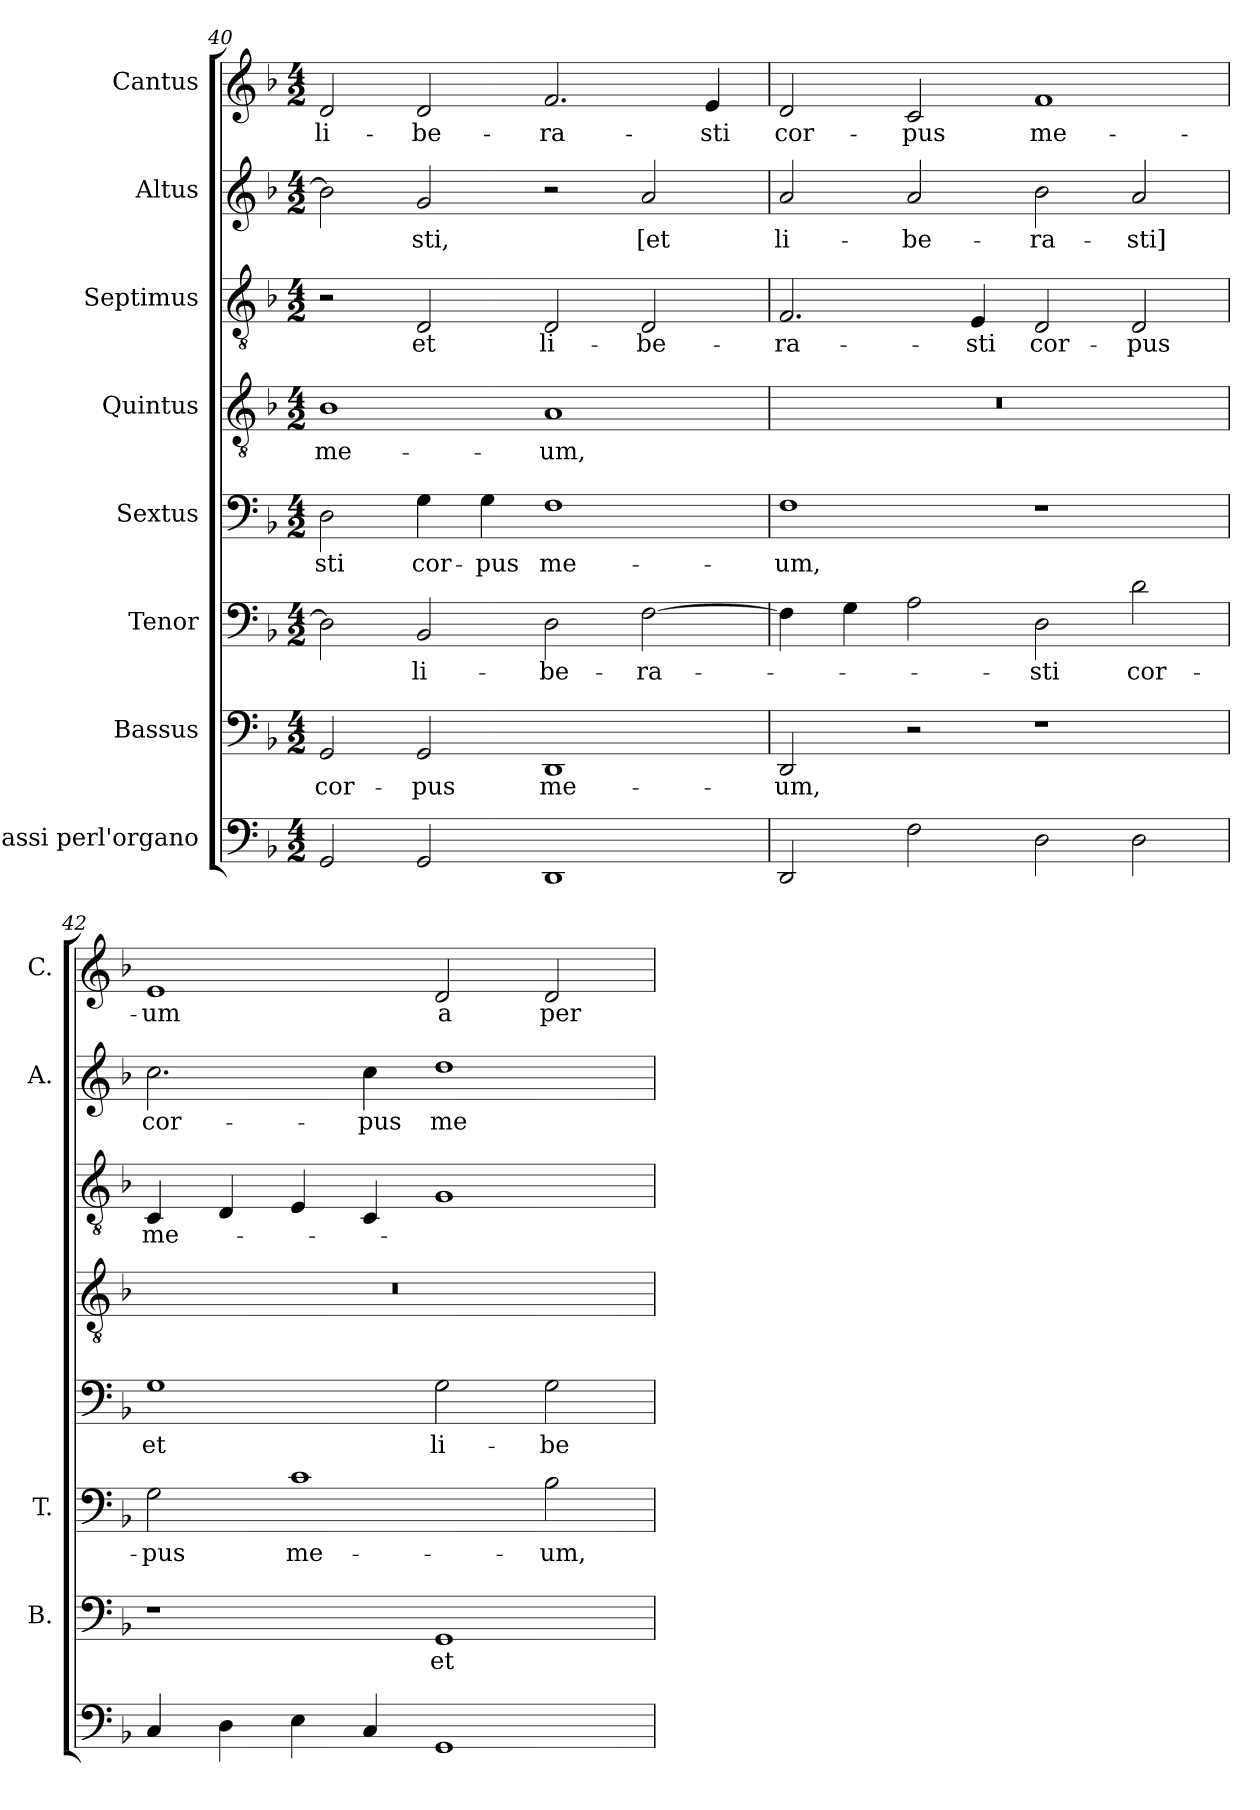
**kern	**kern	**text	**kern	**text	**kern	**text	**kern	**text	**kern	**text	**kern	**text	**kern	**text
*part8	*part7	*part7	*part6	*part6	*part5	*part5	*part4	*part4	*part3	*part3	*part2	*part2	*part1	*part1
*staff8	*staff7	*staff7	*staff6	*staff6	*staff5	*staff5	*staff4	*staff4	*staff3	*staff3	*staff2	*staff2	*staff1	*staff1
*I"Bassi perl'organo	*I"Bassus	*	*I"Tenor	*	*I"Sextus	*	*I"Quintus	*	*I"Septimus	*	*I"Altus	*	*I"Cantus	*
*	*I'B.	*	*I'T.	*	*	*	*	*	*	*	*I'A.	*	*I'C.	*
*clefF4	*clefF4	*	*clefF4	*	*clefF4	*	*clefGv2	*	*clefGv2	*	*clefG2	*	*clefG2	*
*	*	*	*	*	*	*	*ITrd7c12	*	*ITrd7c12	*	*ITrd7c12	*	*	*
*k[b-]	*k[b-]	*	*k[b-]	*	*k[b-]	*	*k[b-]	*	*k[b-]	*	*k[b-]	*	*k[b-]	*
*d:	*d:	*	*d:	*	*d:	*	*d:	*	*d:	*	*d:	*	*d:	*
*M4/2	*M4/2	*	*M4/2	*	*M4/2	*	*M4/2	*	*M4/2	*	*M4/2	*	*M4/2	*
=40	=40	=40	=40	=40	=40	=40	=40	=40	=40	=40	=40	=40	=40	=40
!	!	!LO:LY:b	!	!	!	!LO:LY:b	!	!LO:LY:b	!	!	!	!	!	!LO:LY:b
2GG/	2GG/	cor-	2D\]	.	2D\	-sti	1BB-	me-	2r	.	2B-\]	.	2d/	li-
!	!	!LO:LY:b	!	!LO:LY:b	!	!LO:LY:b	!	!	!	!LO:LY:b	!	!LO:LY:b	!	!LO:LY:b
2GG/	2GG/	-pus	2BB-/	li-	4G\	cor-	.	.	2DD/	et	2G/	-sti,	2d/	-be-
!	!	!	!	!	!	!LO:LY:b	!	!	!	!	!	!	!	!
.	.	.	.	.	4G\	-pus	.	.	.	.	.	.	.	.
!	!	!LO:LY:b	!	!LO:LY:b	!	!LO:LY:b	!	!LO:LY:b	!	!LO:LY:b	!	!	!	!LO:LY:b
1DD	1DD	me-	2D\	-be-	1F	me-	1AA	-um,	2DD/	li-	2r	.	2.f/	-ra-
!	!	!	!	!LO:LY:b	!	!	!	!	!	!LO:LY:b	!	!LO:LY:b	!	!
.	.	.	[>2F\	-ra-	.	.	.	.	2DD/	-be-	2A/	[et	.	.
!	!	!	!	!	!	!	!	!	!	!	!	!	!	!LO:LY:b
.	.	.	.	.	.	.	.	.	.	.	.	.	4e/	-sti
=41	=41	=41	=41	=41	=41	=41	=41	=41	=41	=41	=41	=41	=41	=41
!	!	!LO:LY:b	!	!	!	!LO:LY:b	!LO:N:vis=1	!	!	!LO:LY:b	!	!LO:LY:b	!	!LO:LY:b
2DD/	2DD/	-um,	4F\]	.	1F	-um,	0r	.	2.FF/	-ra-	2A/	li-	2d/	cor-
.	.	.	4G\	.	.	.	.	.	.	.	.	.	.	.
!	!	!	!	!	!	!	!	!	!	!	!	!LO:LY:b	!	!LO:LY:b
2F\	2r	.	2A\	.	.	.	.	.	.	.	2A/	-be-	2c/	-pus
!	!	!	!	!	!	!	!	!	!	!LO:LY:b	!	!	!	!
.	.	.	.	.	.	.	.	.	4EE/	-sti	.	.	.	.
!	!	!	!	!LO:LY:b	!	!	!	!	!	!LO:LY:b	!	!LO:LY:b	!	!LO:LY:b
2D\	1r	.	2D\	-sti	1r	.	.	.	2DD/	cor-	2B-\	-ra-	1f	me-
!	!	!	!	!LO:LY:b	!	!	!	!	!	!LO:LY:b	!	!LO:LY:b	!	!
2D\	.	.	2d\	cor-	.	.	.	.	2DD/	-pus	2A/	-sti]	.	.
=42	=42	=42	=42	=42	=42	=42	=42	=42	=42	=42	=42	=42	=42	=42
!	!	!	!	!LO:LY:b	!	!LO:LY:b	!LO:N:vis=1	!	!	!LO:LY:b	!	!LO:LY:b	!	!LO:LY:b
4C/	1r	.	2G\	-pus	1G	et	0r	.	4CC/	me-	2.c\	cor-	1e	-um
4D\	.	.	.	.	.	.	.	.	4DD/	.	.	.	.	.
!	!	!	!	!LO:LY:b	!	!	!	!	!	!	!	!	!	!
4E\	.	.	1c	me-	.	.	.	.	4EE/	.	.	.	.	.
!	!	!	!	!	!	!	!	!	!	!	!	!LO:LY:b	!	!
4C/	.	.	.	.	.	.	.	.	4CC/	.	4c\	-pus	.	.
!	!	!LO:LY:b	!	!	!	!LO:LY:b	!	!	!	!	!	!LO:LY:b	!	!LO:LY:b
1GG	1GG	et	.	.	2G\	li-	.	.	1GG	.	1d	me-	2d/	a
!	!	!	!	!LO:LY:b	!	!LO:LY:b	!	!	!	!	!	!	!	!LO:LY:b
.	.	.	2B-\	-um,	2G\	-be-	.	.	.	.	.	.	2d/	per-
=	=	=	=	=	=	=	=	=	=	=	=	=	=	=
*-	*-	*-	*-	*-	*-	*-	*-	*-	*-	*-	*-	*-	*-	*-
